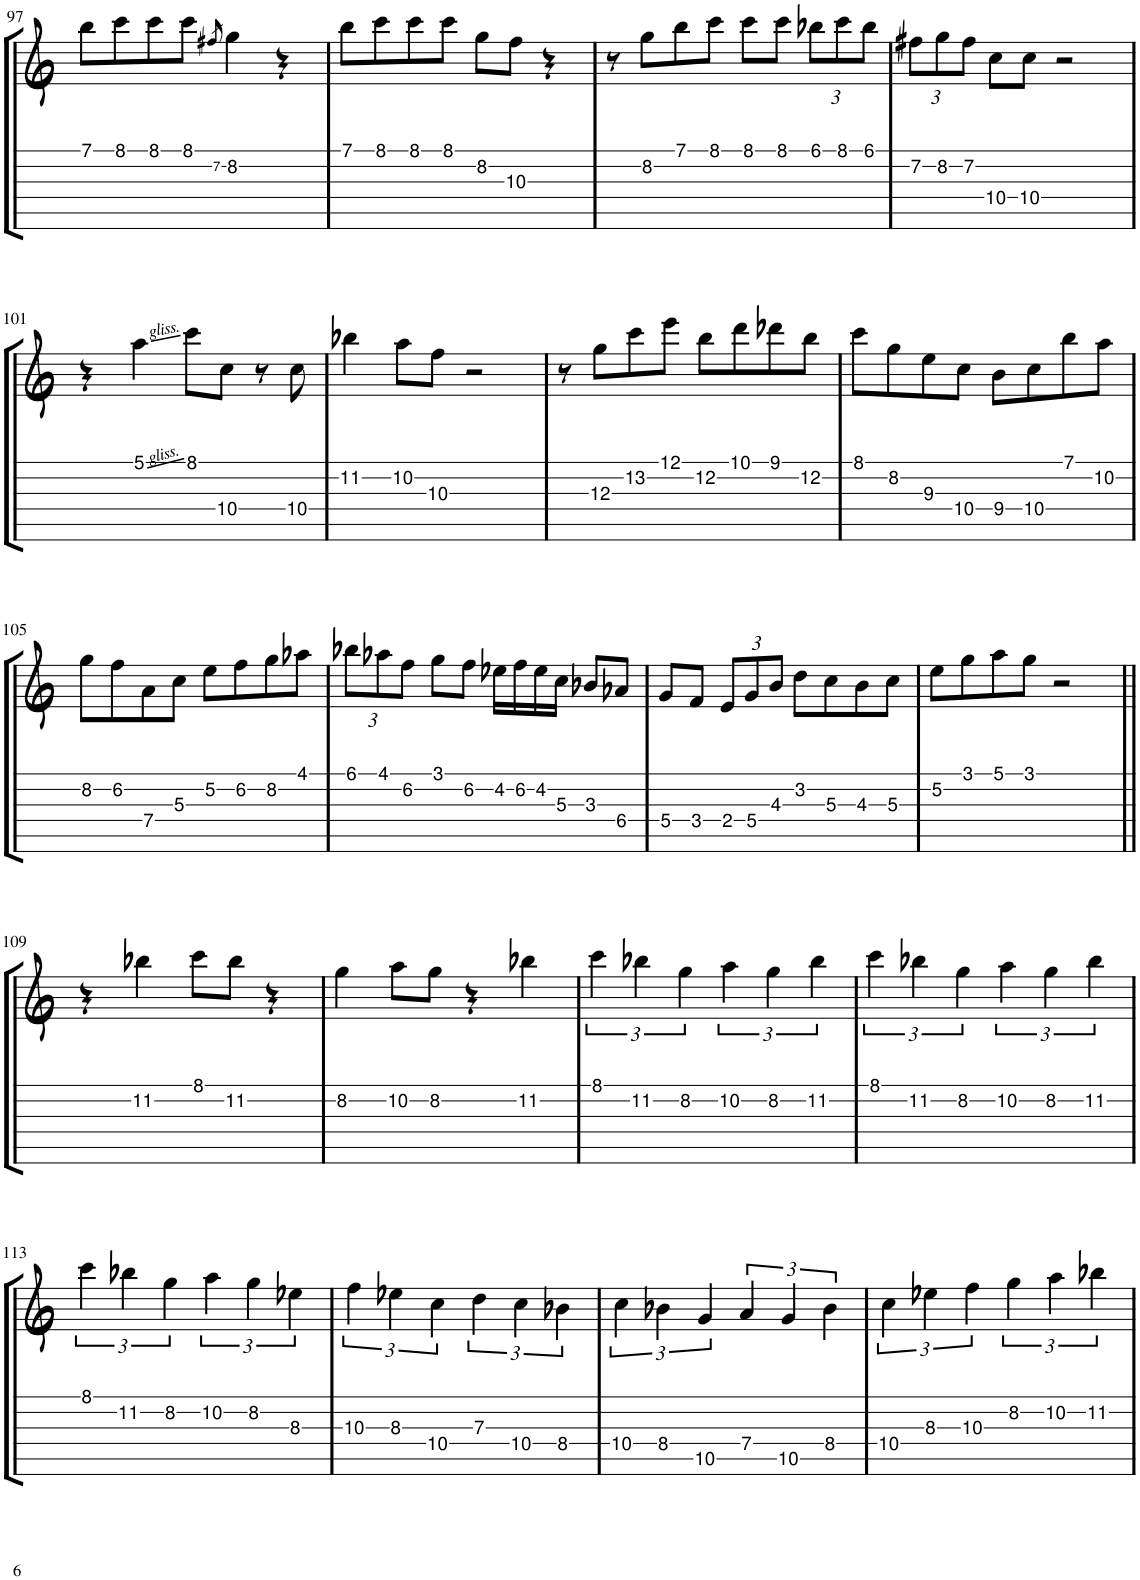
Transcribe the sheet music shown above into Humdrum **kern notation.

**kern	**kern
*part2	*part1
*staff2	*staff1
*I"Jazz Guitar	*I"Electric Guitar
*	*I'Elec Gtr
!!LO:PB:g=z
*	*clefG2
*	*Trd7c12
*k[]	*k[]
*M4/4	*M4/4
=97	=97
8bL	8bb\L
8ccJ	8ccc\
8ccL	8ccc\
8ccJ	8ccc\J
qf#X	8qff#X/
4g	4gg\
4r	4r
=98	=98
8bL	8bb\L
8ccJ	8ccc\
8ccL	8ccc\
8ccJ	8ccc\J
8gL	8gg\L
8fJ	8ff\J
4r	4r
=99	=99
8r	8r
8g	8gg\L
8bL	8bb\
8ccJ	8ccc\J
8ccL	8ccc\L
8ccJ	8ccc\J
*Xbrackettup	*Xbrackettup
12b-XL	12bb-X\L
12cc	12ccc\
12b-J	12bb-\J
=100	=100
12f#XL	12ff#X\L
12g	12gg\
12f#J	12ff#\J
8cL	8cc\L
8cJ	8cc\J
2r	2r
!!LO:LB:g=z
=101	=101
4r	4r
4a	4aa\
8ccL	8ccc\L
8cJ	8cc\J
8r	8r
8c	8cc\
=102	=102
4b-X	4bb-X\
8aL	8aa\L
8fJ	8ff\J
2r	2r
=103	=103
8r	8r
8g	8gg\L
8ccL	8ccc\
8eeJ	8eee\J
8bL	8bb\L
8ddJ	8ddd\
8dd-XL	8ddd-X\
8bJ	8bb\J
=104	=104
8ccL	8ccc\L
8gJ	8gg\
8eL	8ee\
8cJ	8cc\J
8BL	8b\L
8cJ	8cc\
8bL	8bb\
8aJ	8aa\J
!!LO:LB:g=z
=105	=105
8gL	8gg\L
8fJ	8ff\
8AL	8a\
8cJ	8cc\J
8eL	8ee\L
8fJ	8ff\
8gL	8gg\
8a-XJ	8aa-X\J
=106	=106
12b-XL	12bb-X\L
12a-X	12aa-X\
12fJ	12ff\J
8gL	8gg\L
8fJ	8ff\J
16e-XLL	16ee-X\LL
16fJ	16ff\
16e-L	16ee-\
16cJJ	16cc\JJ
8B-XL	8b-X/L
8A-XJ	8a-X/J
=107	=107
8GL	8g/L
8FJ	8f/J
12EL	12e/L
12G	12g/
12BJ	12b/J
8dL	8dd\L
8cJ	8cc\
8BL	8b\
8cJ	8cc\J
=108	=108
8eL	8ee\L
8gJ	8gg\
8aL	8aa\
8gJ	8gg\J
2r	2r
!!LO:LB:g=z
=109||	=109||
4r	4r
4b-X	4bb-X\
8ccL	8ccc\L
8b-J	8bb-\J
4r	4r
=110	=110
4g	4gg\
8aL	8aa\L
8gJ	8gg\J
4r	4r
4b-X	4bb-X\
=111	=111
*	*brackettup
6cc	6ccc\
6b-X	6bb-X\
6g	6gg\
6a	6aa\
6g	6gg\
6b-	6bb-\
=112	=112
6cc	6ccc\
6b-X	6bb-X\
6g	6gg\
6a	6aa\
6g	6gg\
6b-	6bb-\
!!LO:LB:g=z
=113	=113
6cc	6ccc\
6b-X	6bb-X\
6g	6gg\
6a	6aa\
6g	6gg\
6e-X	6ee-X\
=114	=114
6f	6ff\
6e-X	6ee-X\
6c	6cc\
6d	6dd\
6c	6cc\
6B-X	6b-X\
=115	=115
6c	6cc\
6B-X	6b-X\
6G	6g/
6A	6a/
6G	6g/
6B-	6b-\
=116	=116
6c	6cc\
6e-X	6ee-X\
6f	6ff\
6g	6gg\
6a	6aa\
6b-X	6bb-X\
=	=
*-	*-
